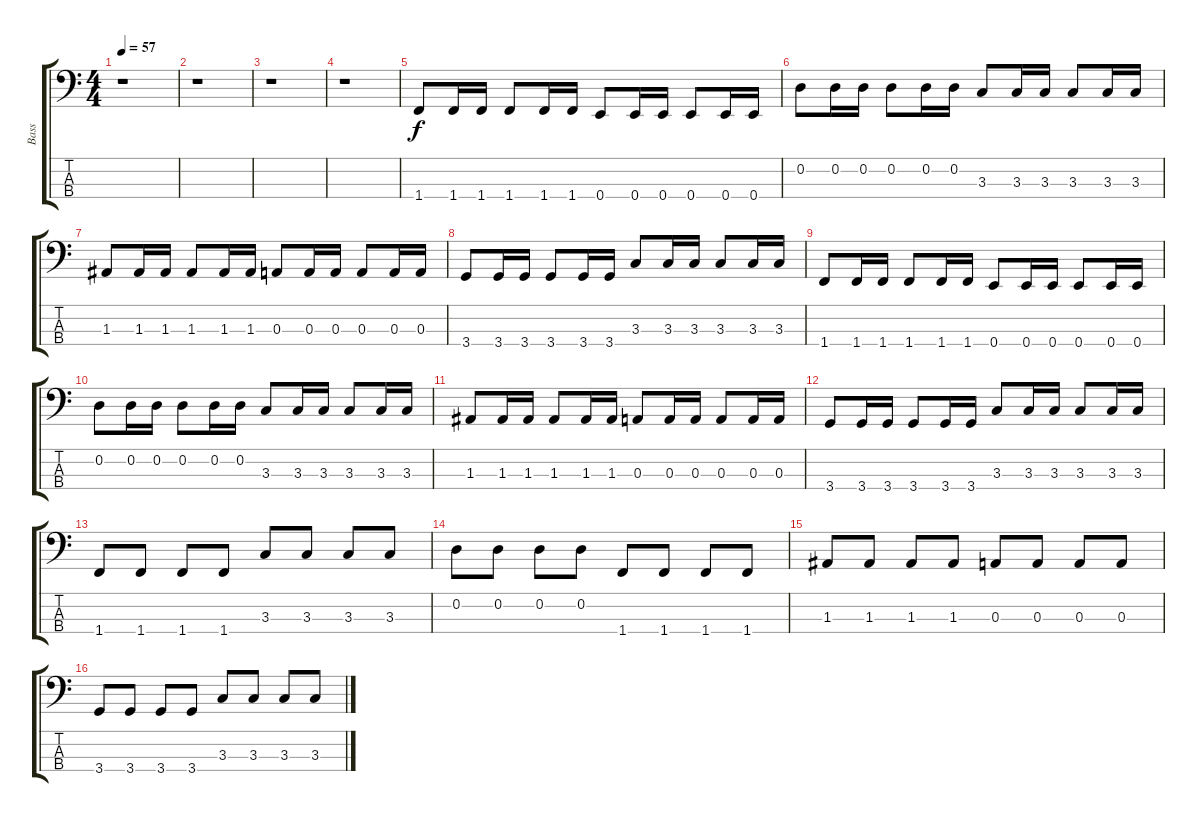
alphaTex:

\track ("Bass" "Bass") {instrument electricbassfinger}
\staff {score tabs}
\tuning (G2 D2 A1 E1) {hide}
\ts (4 4)
\tempo 57
\clef f4
\ks c
r.1{dy f instrument electricbassfinger} |
r.1 |
r.1 |
r.1 |
1.4.8 1.4.16 1.4.16 1.4.8 1.4.16 1.4.16 0.4.8 0.4.16 0.4.16 0.4.8 0.4.16 0.4.16 |
0.2.8 0.2.16 0.2.16 0.2.8 0.2.16 0.2.16 3.3.8 3.3.16 3.3.16 3.3.8 3.3.16 3.3.16 |
1.3.8 1.3.16 1.3.16 1.3.8 1.3.16 1.3.16 0.3.8 0.3.16 0.3.16 0.3.8 0.3.16 0.3.16 |
3.4.8 3.4.16 3.4.16 3.4.8 3.4.16 3.4.16 3.3.8 3.3.16 3.3.16 3.3.8 3.3.16 3.3.16 |
1.4.8 1.4.16 1.4.16 1.4.8 1.4.16 1.4.16 0.4.8 0.4.16 0.4.16 0.4.8 0.4.16 0.4.16 |
0.2.8 0.2.16 0.2.16 0.2.8 0.2.16 0.2.16 3.3.8 3.3.16 3.3.16 3.3.8 3.3.16 3.3.16 |
1.3.8 1.3.16 1.3.16 1.3.8 1.3.16 1.3.16 0.3.8 0.3.16 0.3.16 0.3.8 0.3.16 0.3.16 |
3.4.8 3.4.16 3.4.16 3.4.8 3.4.16 3.4.16 3.3.8 3.3.16 3.3.16 3.3.8 3.3.16 3.3.16 |
1.4.8 1.4.8 1.4.8 1.4.8 3.3.8 3.3.8 3.3.8 3.3.8 |
0.2.8 0.2.8 0.2.8 0.2.8 1.4.8 1.4.8 1.4.8 1.4.8 |
1.3.8 1.3.8 1.3.8 1.3.8 0.3.8 0.3.8 0.3.8 0.3.8 |
3.4.8 3.4.8 3.4.8 3.4.8 3.3.8 3.3.8 3.3.8 3.3.8
